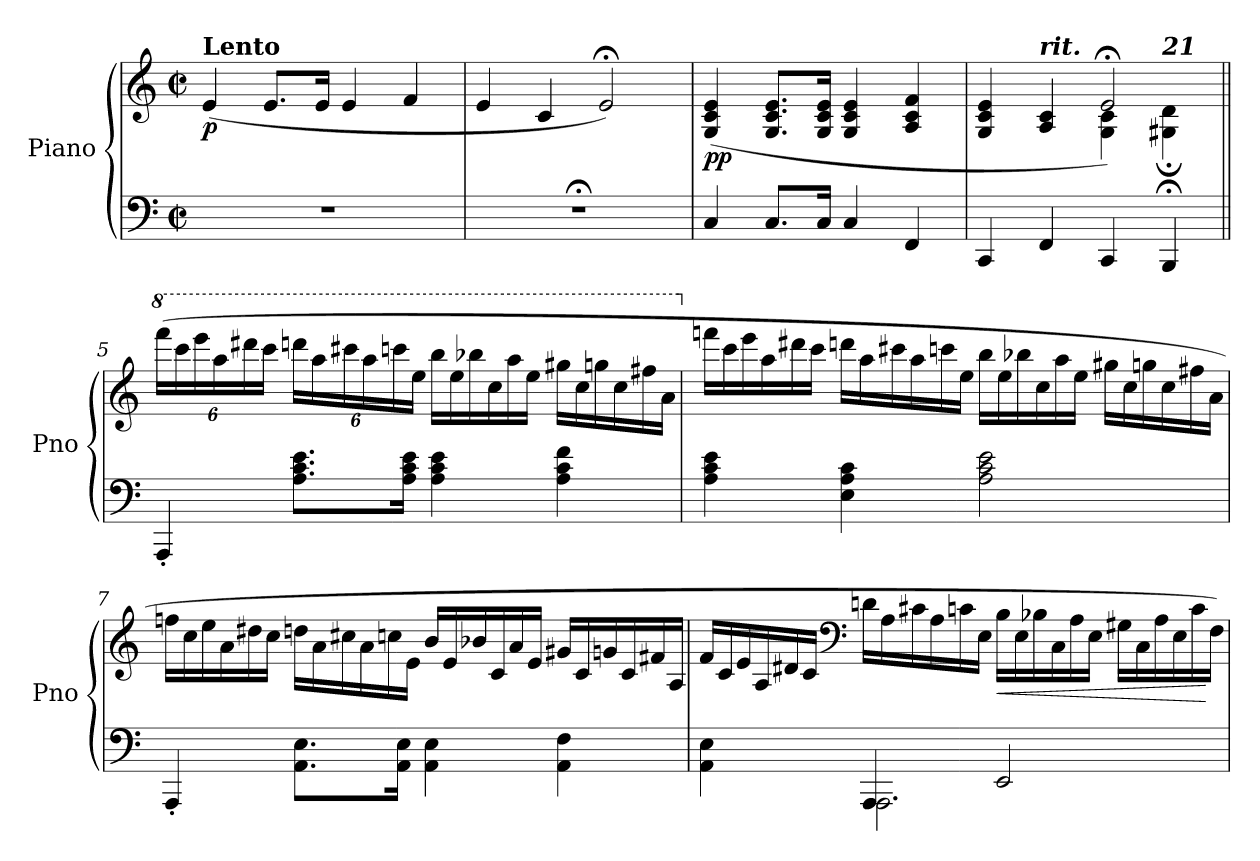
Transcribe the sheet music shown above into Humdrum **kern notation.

**kern	**kern	**dynam
*part1	*part1	*part1
*staff2	*staff1	*staff1/2
*I"Piano	*	*
*I'Pno	*	*
*clefF4	*clefG2	*
*k[]	*k[]	*
*M4/4	*M4/4	*
*met(c|)	*met(c|)	*
=1	=1	=1
!	!LO:TX:a:B:t=Lento	!
!	!	!LO:DY:b
1r	(4e/	p
.	8.e/L	.
.	16e/Jk	.
.	4e/	.
.	4f/	.
=2	=2	=2
1r;<	4e/	.
.	4c/	.
.	2e;</)	.
=3	=3	=3
!	!	!LO:DY:b
4C/	(4G/ 4c/ 4e/	pp
8.C/L	8.G/ 8.c/ 8.e/L	.
16C/Jk	16G/ 16c/ 16e/Jk	.
4C/	4G/ 4c/ 4e/	.
4FF/	4A/ 4c/ 4f/	.
=4	=4	=4
*	*^	*
4CC/	4G/ 4c/ 4e/	2ryy	.
!	!LO:TX:a:Bi:t=rit.	!	!
4FF/	4A/ 4c/	.	.
4CC/	2e;</)	4G\ 4c\	.
!	!	!LO:TX:a:Bi:t=21	!
4BBB;/	.	4G#X\; 4d\;	.
*	*v	*v	*
!!LO:LB:g=z
=5||	=5||	=5||
*	*8va	*
*	*Xbrackettup	*
*	*MM138	*
*	*^	*
!	!LO:TX:a:B:t=Allegro con brio.	!	!
!	!	!	!LO:DY:b=2
!	!	!	!LO:DY:n=1:b
*	*v	*v	*
4AAA'/	(24ffff\LL	fz other-dynamics
.	24cccc\	.
.	24eeee\	.
.	24aaa\	.
.	24dddd#X\	.
.	24cccc\JJ	.
8.A\ 8.c\ 8.e\L	24ddddn\LL	.
.	24aaa\	.
.	24cccc#X\	.
.	24aaa\	.
.	24ccccn\	.
16A\ 16c\ 16e\Jk	.	.
.	24eee\JJ	.
*	*Xtuplet	*
4A\ 4c\ 4e\	24bbb\LL	.
.	24eee\	.
.	24bbb-X\	.
.	24ccc\	.
.	24aaa\	.
.	24eee\JJ	.
4A\ 4c\ 4f\	24ggg#X\LL	.
.	24ccc\	.
.	24gggn\	.
.	24ccc\	.
.	24fff#X\	.
.	24aa\JJ	.
!!LO:LB:g=z
=6	=6	=6
*	*X8va	*
4A\ 4c\ 4e\	24fffn\LL	.
.	24ccc\	.
.	24eee\	.
.	24aa\	.
.	24ddd#X\	.
.	24ccc\JJ	.
4E\ 4A\ 4c\	24dddn\LL	.
.	24aa\	.
.	24ccc#X\	.
.	24aa\	.
.	24cccn\	.
.	24ee\JJ	.
2A\ 2c\ 2e\	24bb\LL	.
.	24ee\	.
.	24bb-X\	.
.	24cc\	.
.	24aa\	.
.	24ee\JJ	.
.	24gg#X\LL	.
.	24cc\	.
.	24ggn\	.
.	24cc\	.
.	24ff#X\	.
.	24a\JJ	.
!!LO:LB:g=z
=7	=7	=7
!	!	!LO:DY:b
4AAA'/	24ffn\LL	other-dynamics
.	24cc\	.
.	24ee\	.
.	24a\	.
.	24dd#X\	.
.	24cc\JJ	.
8.AA\ 8.E\L	24ddn\LL	.
.	24a\	.
.	24cc#X\	.
.	24a\	.
.	24ccn\	.
16AA\ 16E\Jk	.	.
.	24e\JJ	.
4AA\ 4E\	24b/LL	.
.	24e/	.
.	24b-X/	.
.	24c/	.
.	24a/	.
.	24e/JJ	.
4AA\ 4F\	24g#X/LL	.
.	24c/	.
.	24gn/	.
.	24c/	.
.	24f#X/	.
.	24A/JJ	.
!!LO:LB:g=z
=8	=8	=8
*^	*	*
4AA\ 4E\	4ryy	24f/LL	.
.	.	24c/	.
.	.	24e/	.
.	.	24A/	.
.	.	24d#X/	.
.	.	24c/JJ	.
*	*	*clefF4	*
4AAA/	2.AAA\	24dn\LL	.
.	.	24A\	.
.	.	24c#X\	.
.	.	24A\	.
.	.	24cn\	.
.	.	24E\JJ	.
!	!	!	!LO:HP:b
2EE/	.	24B\LL	<
.	.	24E\	.
.	.	24B-X\	.
.	.	24C\	.
.	.	24A\	.
.	.	24E\JJ	.
.	.	24G#X\LL	.
.	.	24C\	.
.	.	24A\	.
.	.	24E\	.
.	.	24c\	.
.	.	24F\JJ)	[
*v	*v	*	*
=	=	=
*-	*-	*-
